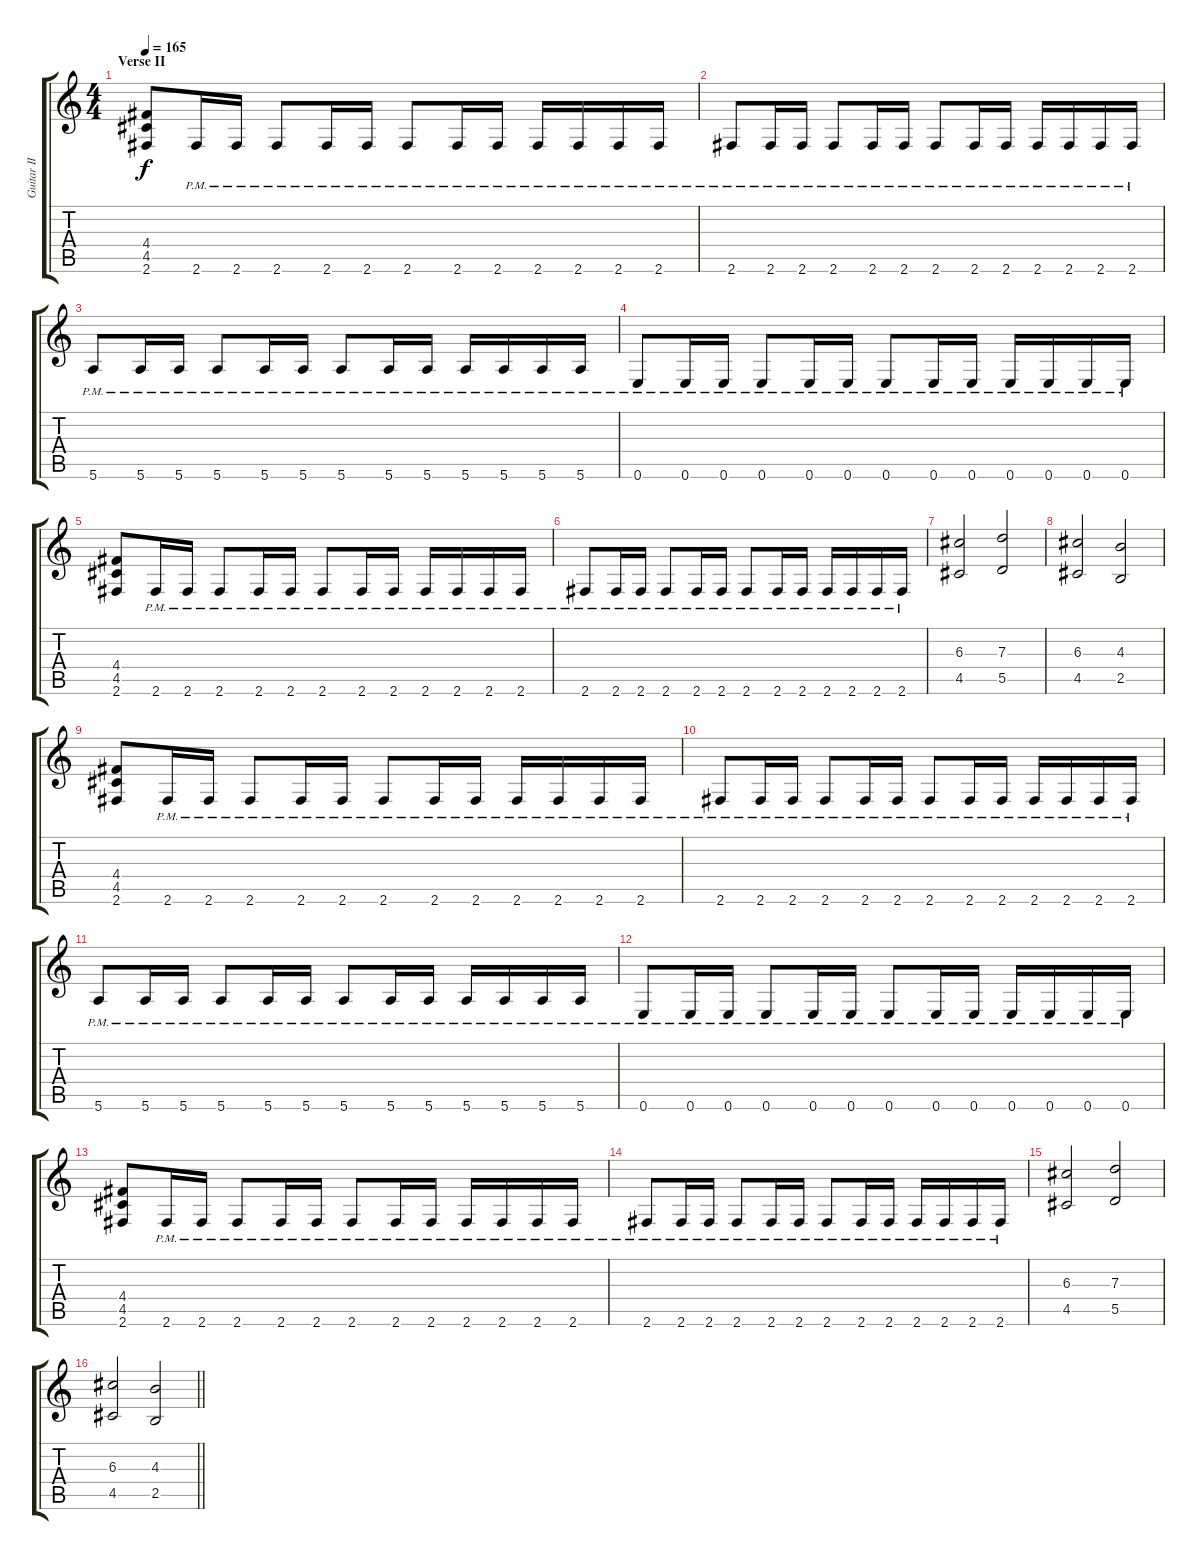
\track ("Guitar II" "Guitar II") {instrument overdrivenguitar}
\staff {score tabs}
\tuning (E4 B3 G3 D3 A2 E2) {hide}
\ts (4 4)
\section ("" "Verse II")
\tempo 165
\clef g2
\ks c
(4.4 4.5 2.6).8{dy f} 2.6{pm}.16 2.6{pm}.16 2.6{pm}.8 2.6{pm}.16 2.6{pm}.16 2.6{pm}.8 2.6{pm}.16 2.6{pm}.16 2.6{pm}.16 2.6{pm}.16 2.6{pm}.16 2.6{pm}.16 |
2.6{pm}.8 2.6{pm}.16 2.6{pm}.16 2.6{pm}.8 2.6{pm}.16 2.6{pm}.16 2.6{pm}.8 2.6{pm}.16 2.6{pm}.16 2.6{pm}.16 2.6{pm}.16 2.6{pm}.16 2.6{pm}.16 |
5.6{pm}.8 5.6{pm}.16 5.6{pm}.16 5.6{pm}.8 5.6{pm}.16 5.6{pm}.16 5.6{pm}.8 5.6{pm}.16 5.6{pm}.16 5.6{pm}.16 5.6{pm}.16 5.6{pm}.16 5.6{pm}.16 |
0.6{pm}.8 0.6{pm}.16 0.6{pm}.16 0.6{pm}.8 0.6{pm}.16 0.6{pm}.16 0.6{pm}.8 0.6{pm}.16 0.6{pm}.16 0.6{pm}.16 0.6{pm}.16 0.6{pm}.16 0.6{pm}.16 |
(4.4 4.5 2.6).8 2.6{pm}.16 2.6{pm}.16 2.6{pm}.8 2.6{pm}.16 2.6{pm}.16 2.6{pm}.8 2.6{pm}.16 2.6{pm}.16 2.6{pm}.16 2.6{pm}.16 2.6{pm}.16 2.6{pm}.16 |
2.6{pm}.8 2.6{pm}.16 2.6{pm}.16 2.6{pm}.8 2.6{pm}.16 2.6{pm}.16 2.6{pm}.8 2.6{pm}.16 2.6{pm}.16 2.6{pm}.16 2.6{pm}.16 2.6{pm}.16 2.6{pm}.16 |
(6.3 4.5).2 (7.3 5.5).2 |
(6.3 4.5).2 (4.3 2.5).2 |
(4.4 4.5 2.6).8 2.6{pm}.16 2.6{pm}.16 2.6{pm}.8 2.6{pm}.16 2.6{pm}.16 2.6{pm}.8 2.6{pm}.16 2.6{pm}.16 2.6{pm}.16 2.6{pm}.16 2.6{pm}.16 2.6{pm}.16 |
2.6{pm}.8 2.6{pm}.16 2.6{pm}.16 2.6{pm}.8 2.6{pm}.16 2.6{pm}.16 2.6{pm}.8 2.6{pm}.16 2.6{pm}.16 2.6{pm}.16 2.6{pm}.16 2.6{pm}.16 2.6{pm}.16 |
5.6{pm}.8 5.6{pm}.16 5.6{pm}.16 5.6{pm}.8 5.6{pm}.16 5.6{pm}.16 5.6{pm}.8 5.6{pm}.16 5.6{pm}.16 5.6{pm}.16 5.6{pm}.16 5.6{pm}.16 5.6{pm}.16 |
0.6{pm}.8 0.6{pm}.16 0.6{pm}.16 0.6{pm}.8 0.6{pm}.16 0.6{pm}.16 0.6{pm}.8 0.6{pm}.16 0.6{pm}.16 0.6{pm}.16 0.6{pm}.16 0.6{pm}.16 0.6{pm}.16 |
(4.4 4.5 2.6).8 2.6{pm}.16 2.6{pm}.16 2.6{pm}.8 2.6{pm}.16 2.6{pm}.16 2.6{pm}.8 2.6{pm}.16 2.6{pm}.16 2.6{pm}.16 2.6{pm}.16 2.6{pm}.16 2.6{pm}.16 |
2.6{pm}.8 2.6{pm}.16 2.6{pm}.16 2.6{pm}.8 2.6{pm}.16 2.6{pm}.16 2.6{pm}.8 2.6{pm}.16 2.6{pm}.16 2.6{pm}.16 2.6{pm}.16 2.6{pm}.16 2.6{pm}.16 |
(6.3 4.5).2 (7.3 5.5).2 |
\barLineRight lightlight
(6.3 4.5).2 (4.3 2.5).2
